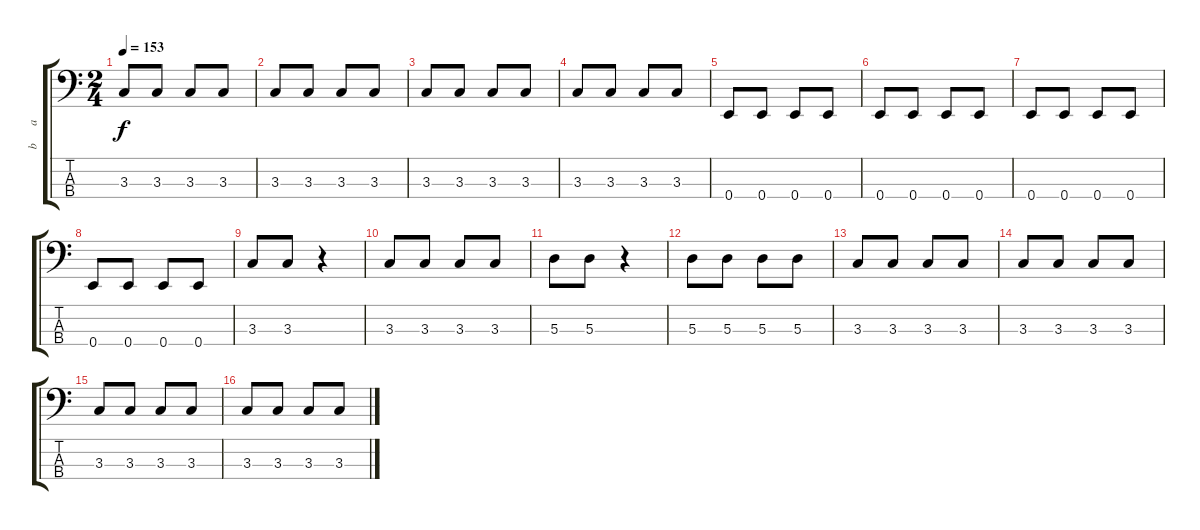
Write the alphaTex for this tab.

\track ("b      a       s      s" "b      a  ") {instrument electricbassfinger}
\staff {score tabs}
\tuning (G2 D2 A1 E1) {hide}
\ts (2 4)
\tempo 153
\clef f4
\ks c
3.3.8{dy f} 3.3.8 3.3.8 3.3.8 |
3.3.8 3.3.8 3.3.8 3.3.8 |
3.3.8 3.3.8 3.3.8 3.3.8 |
3.3.8 3.3.8 3.3.8 3.3.8 |
0.4.8 0.4.8 0.4.8 0.4.8 |
0.4.8 0.4.8 0.4.8 0.4.8 |
0.4.8 0.4.8 0.4.8 0.4.8 |
0.4.8 0.4.8 0.4.8 0.4.8 |
3.3.8 3.3.8 r.4 |
3.3.8 3.3.8 3.3.8 3.3.8 |
5.3.8 5.3.8 r.4 |
5.3.8 5.3.8 5.3.8 5.3.8 |
3.3.8 3.3.8 3.3.8 3.3.8 |
3.3.8 3.3.8 3.3.8 3.3.8 |
3.3.8 3.3.8 3.3.8 3.3.8 |
3.3.8 3.3.8 3.3.8 3.3.8
